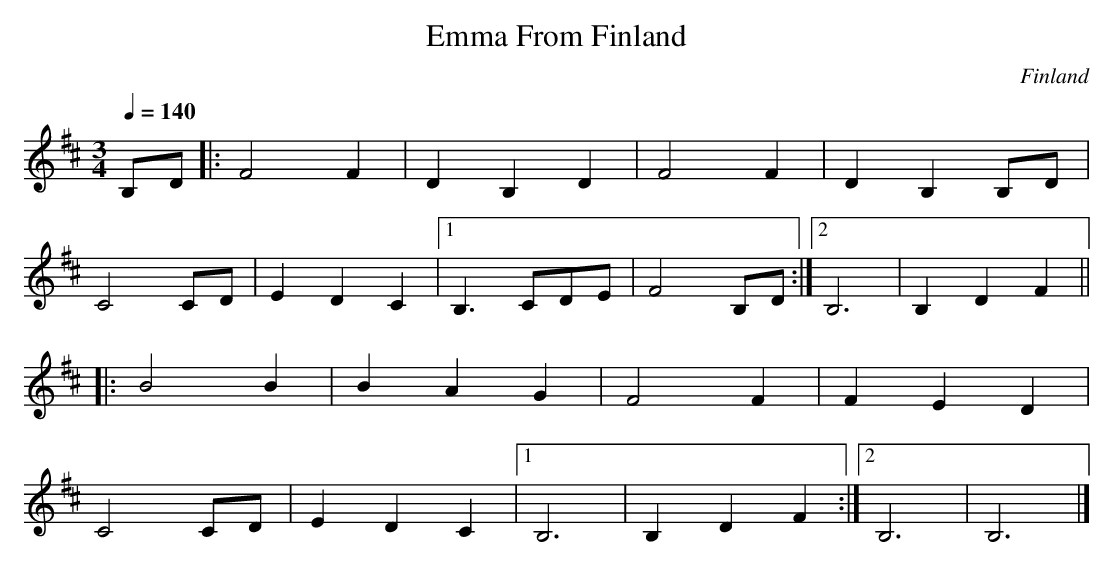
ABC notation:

X:1
T:Emma From Finland
M:3/4
L:1/4
O:Finland
Q:1/4=140
K:Dmaj
B,/2D/2 |: F2 F | D B, D | F2 F | D B, B,/2D/2 |
C2 C/2D/2 | E D C |  [1 B,>CD/2E/2 | F2 B,/2D/2 :|  [2 B,3 | B, D F ||
|: B2 B | B A G | F2 F | F E D |
C2 C/2D/2 | E D C |  [1 B,3 | B, D F :|  [2 B,3 | B,3 |]
